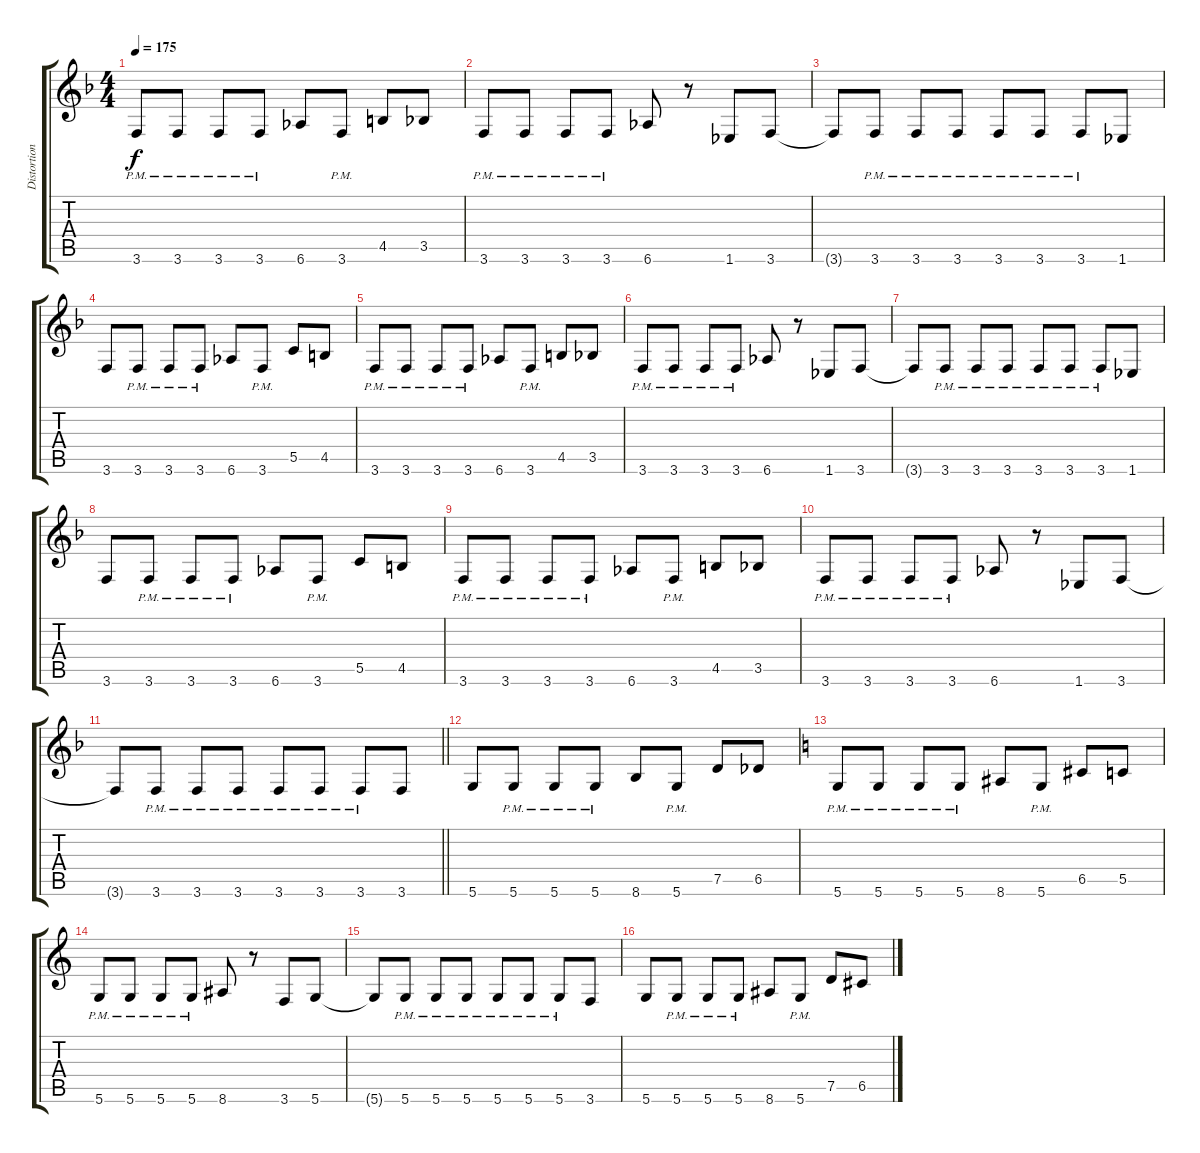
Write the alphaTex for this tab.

\track ("Distortion Guitar" "Distortion") {instrument distortionguitar}
\staff {score tabs}
\tuning (D4 A3 F3 C3 G2 D2) {hide}
\ts (4 4)
\tempo 175
\clef g2
\ks f
3.6{pm}.8{dy f} 3.6{pm}.8 3.6{pm}.8 3.6{pm}.8 6.6.8 3.6{pm}.8 4.5.8 3.5.8 |
3.6{pm}.8 3.6{pm}.8 3.6{pm}.8 3.6{pm}.8 6.6.8 r.8 1.6.8 3.6.8 |
3.6{t}.8 3.6{pm}.8 3.6{pm}.8 3.6{pm}.8 3.6{pm}.8 3.6{pm}.8 3.6{pm}.8 1.6.8 |
3.6.8 3.6{pm}.8 3.6{pm}.8 3.6{pm}.8 6.6.8 3.6{pm}.8 5.5.8 4.5.8 |
3.6{pm}.8 3.6{pm}.8 3.6{pm}.8 3.6{pm}.8 6.6.8 3.6{pm}.8 4.5.8 3.5.8 |
3.6{pm}.8 3.6{pm}.8 3.6{pm}.8 3.6{pm}.8 6.6.8 r.8 1.6.8 3.6.8 |
3.6{t}.8 3.6{pm}.8 3.6{pm}.8 3.6{pm}.8 3.6{pm}.8 3.6{pm}.8 3.6{pm}.8 1.6.8 |
3.6.8 3.6{pm}.8 3.6{pm}.8 3.6{pm}.8 6.6.8 3.6{pm}.8 5.5.8 4.5.8 |
3.6{pm}.8 3.6{pm}.8 3.6{pm}.8 3.6{pm}.8 6.6.8 3.6{pm}.8 4.5.8 3.5.8 |
3.6{pm}.8 3.6{pm}.8 3.6{pm}.8 3.6{pm}.8 6.6.8 r.8 1.6.8 3.6.8 |
\barLineRight lightlight
3.6{t}.8 3.6{pm}.8 3.6{pm}.8 3.6{pm}.8 3.6{pm}.8 3.6{pm}.8 3.6{pm}.8 3.6.8 |
5.6.8 5.6{pm}.8 5.6{pm}.8 5.6{pm}.8 8.6.8 5.6{pm}.8 7.5.8 6.5.8 |
\ks c
5.6{pm}.8 5.6{pm}.8 5.6{pm}.8 5.6{pm}.8 8.6.8 5.6{pm}.8 6.5.8 5.5.8 |
5.6{pm}.8 5.6{pm}.8 5.6{pm}.8 5.6{pm}.8 8.6.8 r.8 3.6.8 5.6.8 |
5.6{t}.8 5.6{pm}.8 5.6{pm}.8 5.6{pm}.8 5.6{pm}.8 5.6{pm}.8 5.6{pm}.8 3.6.8 |
5.6.8 5.6{pm}.8 5.6{pm}.8 5.6{pm}.8 8.6.8 5.6{pm}.8 7.5.8 6.5.8
